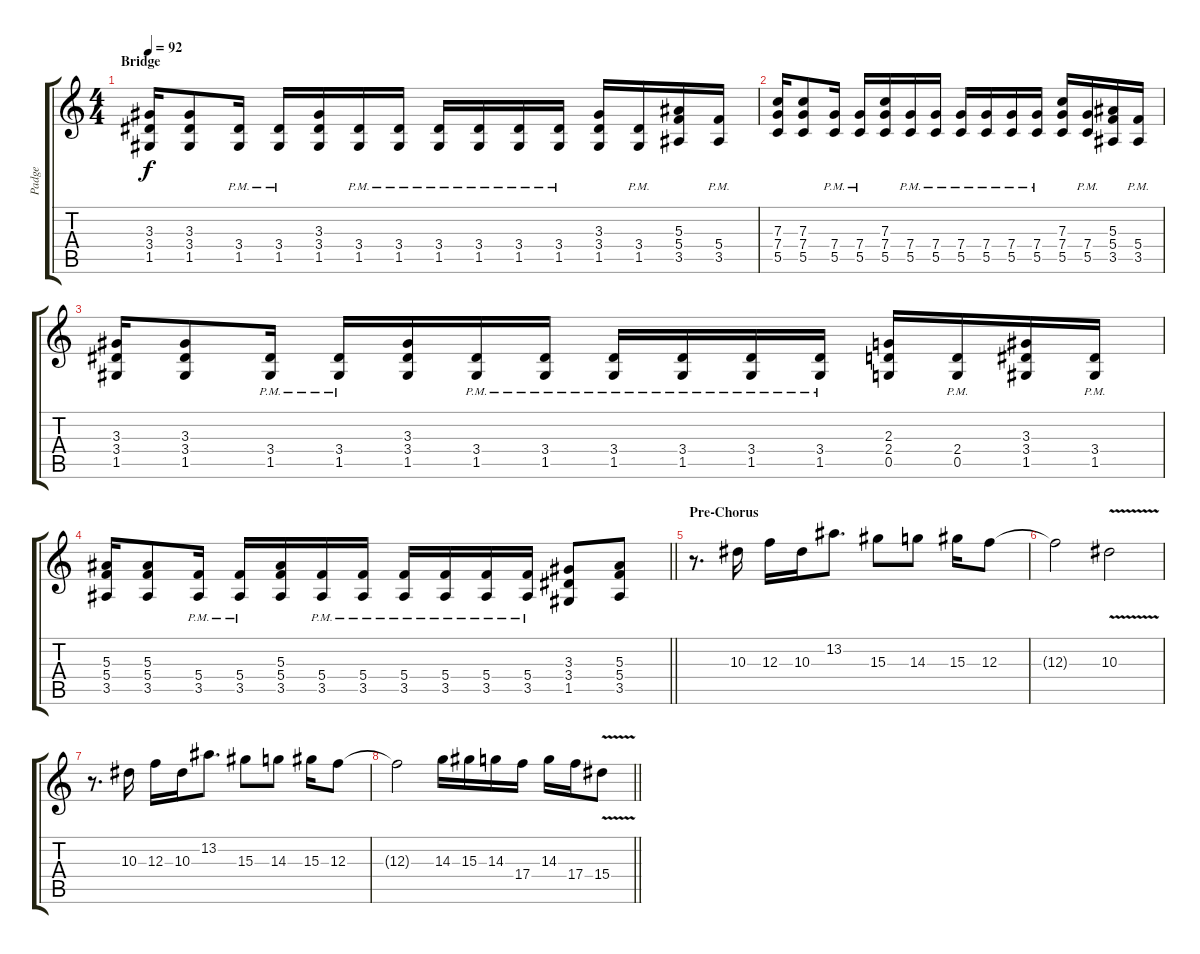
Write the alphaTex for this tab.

\track ("Padge" "Padge") {instrument distortionguitar}
\staff {score tabs}
\tuning (D4 A3 F3 C3 G2 C2) {hide}
\ts (4 4)
\section ("" "Bridge")
\tempo 92
\clef g2
\ks c
(3.3 3.4 1.5).16{dy f} (3.3 3.4 1.5).8 (3.4{pm} 1.5{pm}).16 (3.4{pm} 1.5{pm}).16 (3.3 3.4 1.5).16 (3.4{pm} 1.5{pm}).16 (3.4{pm} 1.5{pm}).16 (3.4{pm} 1.5{pm}).16 (3.4{pm} 1.5{pm}).16 (3.4{pm} 1.5{pm}).16 (3.4{pm} 1.5{pm}).16 (3.3 3.4 1.5).16 (3.4{pm} 1.5{pm}).16 (5.3 5.4 3.5).16 (5.4{pm} 3.5{pm}).16 |
(7.3 7.4 5.5).16 (7.3 7.4 5.5).8 (7.4{pm} 5.5{pm}).16 (7.4{pm} 5.5{pm}).16 (7.3 7.4 5.5).16 (7.4{pm} 5.5{pm}).16 (7.4{pm} 5.5{pm}).16 (7.4{pm} 5.5{pm}).16 (7.4{pm} 5.5{pm}).16 (7.4{pm} 5.5{pm}).16 (7.4{pm} 5.5{pm}).16 (7.3 7.4 5.5).16 (7.4{pm} 5.5{pm}).16 (5.3 5.4 3.5).16 (5.4{pm} 3.5{pm}).16 |
(3.3 3.4 1.5).16 (3.3 3.4 1.5).8 (3.4{pm} 1.5{pm}).16 (3.4{pm} 1.5{pm}).16 (3.3 3.4 1.5).16 (3.4{pm} 1.5{pm}).16 (3.4{pm} 1.5{pm}).16 (3.4{pm} 1.5{pm}).16 (3.4{pm} 1.5{pm}).16 (3.4{pm} 1.5{pm}).16 (3.4{pm} 1.5{pm}).16 (2.3 2.4 0.5).16 (2.4{pm} 0.5{pm}).16 (3.3 3.4 1.5).16 (3.4{pm} 1.5{pm}).16 |
\barLineRight lightlight
(5.3 5.4 3.5).16 (5.3 5.4 3.5).8 (5.4{pm} 3.5{pm}).16 (5.4{pm} 3.5{pm}).16 (5.3 5.4 3.5).16 (5.4{pm} 3.5{pm}).16 (5.4{pm} 3.5{pm}).16 (5.4{pm} 3.5{pm}).16 (5.4{pm} 3.5{pm}).16 (5.4{pm} 3.5{pm}).16 (5.4{pm} 3.5{pm}).16 (3.3 3.4 1.5).8 (5.3 5.4 3.5).8 |
\section ("" "Pre-Chorus")
r.8{d} 10.3.16 12.3.16 10.3.16 13.2.8{d} 15.3.8 14.3.8 15.3.16 12.3.8 |
12.3{t}.2 10.3{v}.2 |
r.8{d} 10.3.16 12.3.16 10.3.16 13.2.8{d} 15.3.8 14.3.8 15.3.16 12.3.8 |
\barLineRight lightlight
12.3{t}.2 14.3.16 15.3.16 14.3.16 17.4.16 14.3.16 17.4.16 15.4{v}.8
